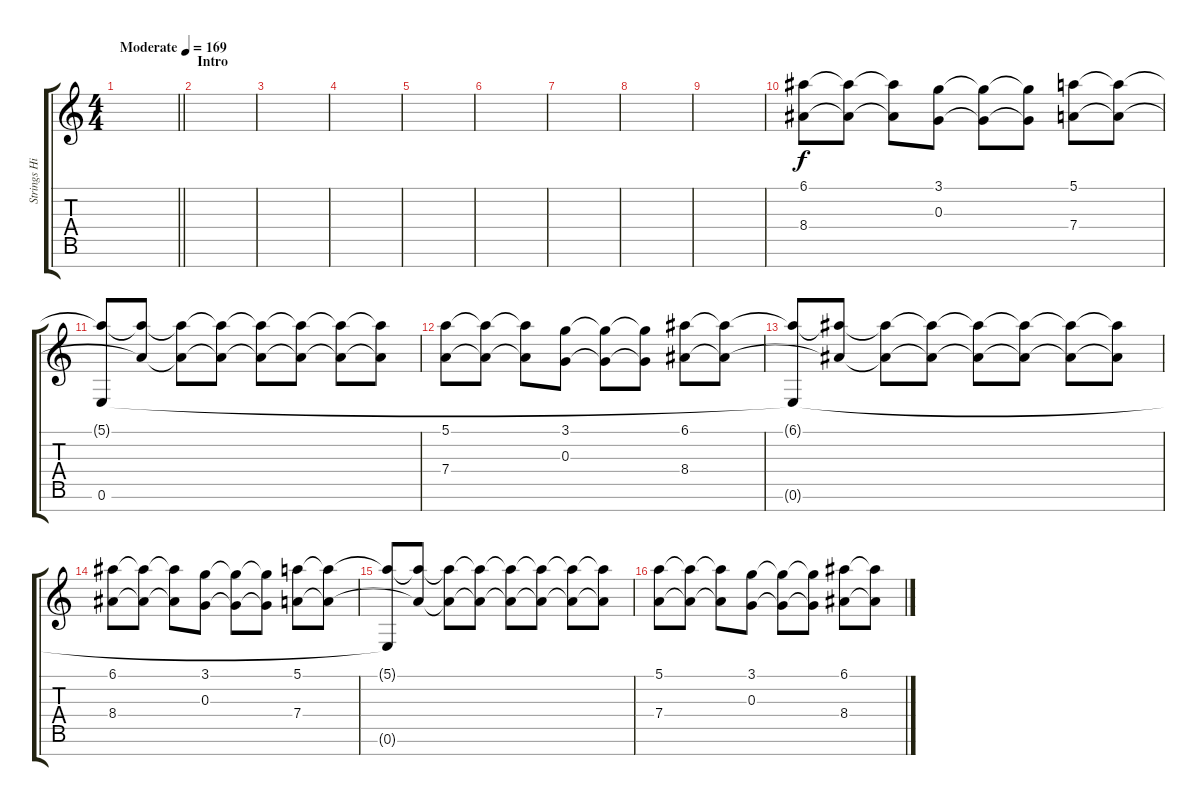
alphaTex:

\track ("Strings High" "Strings Hi") {instrument stringensemble1}
\staff {score tabs}
\tuning (E5 B4 G4 D4 A3 E3 A2) {hide}
\ts (4 4)
\tempo (169 "Moderate")
\clef g2
\barLineRight lightlight
\ks c
|
\section ("" "Intro")
|
|
|
|
|
|
|
|
(6.1 8.4).8 (6.1{t} 8.4{t}).8 (6.1{t} 8.4{t}).8 (3.1 0.3).8 (3.1{t} 0.3{t}).8 (3.1{t} 0.3{t}).8 (5.1 7.4).8 (5.1{t} 7.4{t}).8 |
(5.1{t} 0.6).8 (5.1{t} 7.4{t}).8 (5.1{t} 7.4{t}).8 (5.1{t} 7.4{t}).8 (5.1{t} 7.4{t}).8 (5.1{t} 7.4{t}).8 (5.1{t} 7.4{t}).8 (5.1{t} 7.4{t}).8 |
(5.1 7.4).8 (5.1{t} 7.4{t}).8 (5.1{t} 7.4{t}).8 (3.1 0.3).8 (3.1{t} 0.3{t}).8 (3.1{t} 0.3{t}).8 (6.1 8.4).8 (6.1{t} 8.4{t}).8 |
(6.1{t} 0.6{t}).8 (6.1{t} 8.4{t}).8 (6.1{t} 8.4{t}).8 (6.1{t} 8.4{t}).8 (6.1{t} 8.4{t}).8 (6.1{t} 8.4{t}).8 (6.1{t} 8.4{t}).8 (6.1{t} 8.4{t}).8 |
(6.1 8.4).8 (6.1{t} 8.4{t}).8 (6.1{t} 8.4{t}).8 (3.1 0.3).8 (3.1{t} 0.3{t}).8 (3.1{t} 0.3{t}).8 (5.1 7.4).8 (5.1{t} 7.4{t}).8 |
(5.1{t} 0.6{t}).8 (5.1{t} 7.4{t}).8 (5.1{t} 7.4{t}).8 (5.1{t} 7.4{t}).8 (5.1{t} 7.4{t}).8 (5.1{t} 7.4{t}).8 (5.1{t} 7.4{t}).8 (5.1{t} 7.4{t}).8 |
(5.1 7.4).8 (5.1{t} 7.4{t}).8 (5.1{t} 7.4{t}).8 (3.1 0.3).8 (3.1{t} 0.3{t}).8 (3.1{t} 0.3{t}).8 (6.1 8.4).8 (6.1{t} 8.4{t}).8
